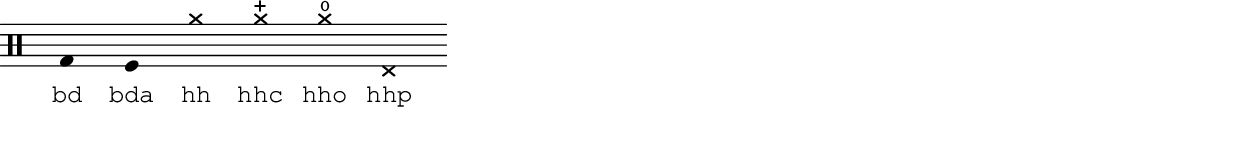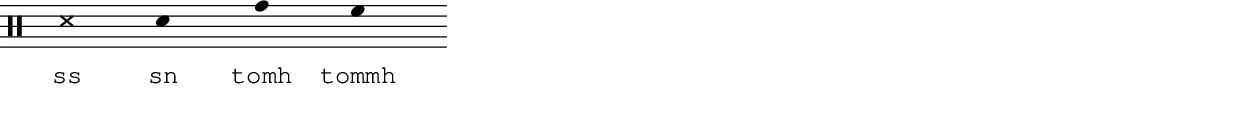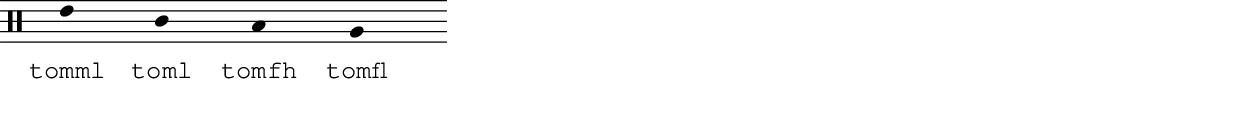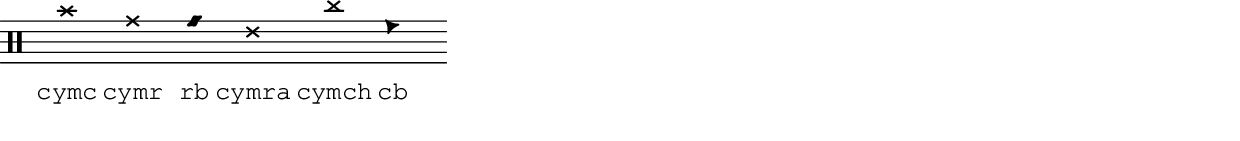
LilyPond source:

%% Generated by lilypond-book
%% Options: [exampleindent=10.16\mm,indent=0\mm,line-width=10.0\cm,quote]
\include "lilypond-book-preamble.ly"


% ****************************************************************
% Start cut-&-pastable-section
% ****************************************************************

#(ly:set-option 'eps-box-padding 3.000000)



\paper {
  indent = 0\mm
  line-width = 10.0\cm
  % offset the left padding, also add 1mm as lilypond creates cropped
  % images with a little space on the right
  line-width = #(- line-width (* mm  3.000000) (* mm 1))
  line-width = 10.0\cm - 2.0 * 10.16\mm
  % offset the left padding, also add 1mm as lilypond creates cropped
  % images with a little space on the right
  line-width = #(- line-width (* mm  3.000000) (* mm 1))
}

\layout {
  
}




% ****************************************************************
% ly snippet:
% ****************************************************************
\sourcefileline 314
nam = \lyricmode {
  bd bda hh hhc hho hhp \break
  ss sn tomh tommh tomml toml tomfh tomfl \break
  cymc cymr rb cymra cymch cb }
mus = \drummode {
  bd bda hh hhc hho hhp \break
  ss sn tomh tommh tomml toml tomfh tomfl \break
  cymc cymr rb cymra cymch cb
  }
\score {
  << \new DrumStaff \with {
       \remove "Bar_engraver"
       \remove "Time_signature_engraver"
       \hide Stem
       \override Stem.Y-extent = ##f
       drumStyleTable = #weinberg-drums-style
     } \mus
     \new Lyrics \nam
  >>
  \layout {
    \context {
      \Score
      \override LyricText.font-family = #'typewriter
      \override BarNumber.transparent =##T
    }
  }
}



% ****************************************************************
% end ly snippet
% ****************************************************************
